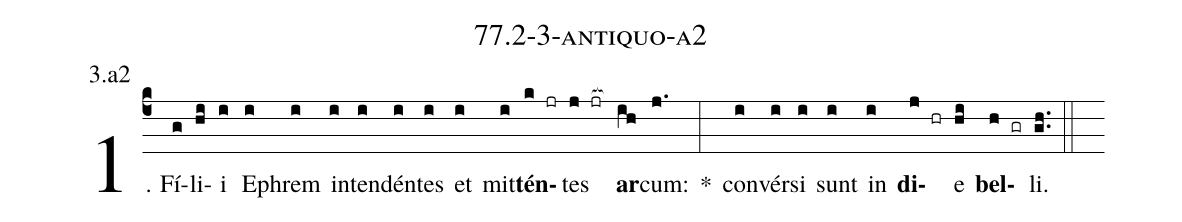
name: 77.2-3-antiquo-a2;
annotation: 3.a2;
%%
(c4)1. Fí(g)li(hi)i(i) E(i)phrem(i) in(i)ten(i)dén(i)tes(i) et(i) mit(i)<b>tén</b>(k jr)tes(j jr[ocb:1{]) <b>ar</b>(ih[ocb:0}])cum:(j.) *(:) con(i)vér(i)si(i) sunt(i) in(i) <b>di</b>(j hr)e(hi) <b>bel</b>(h gr)li.(gh..) (::)


%E(i) u(i) o(j) u(hi) a(h) e.(gh..) (::)
